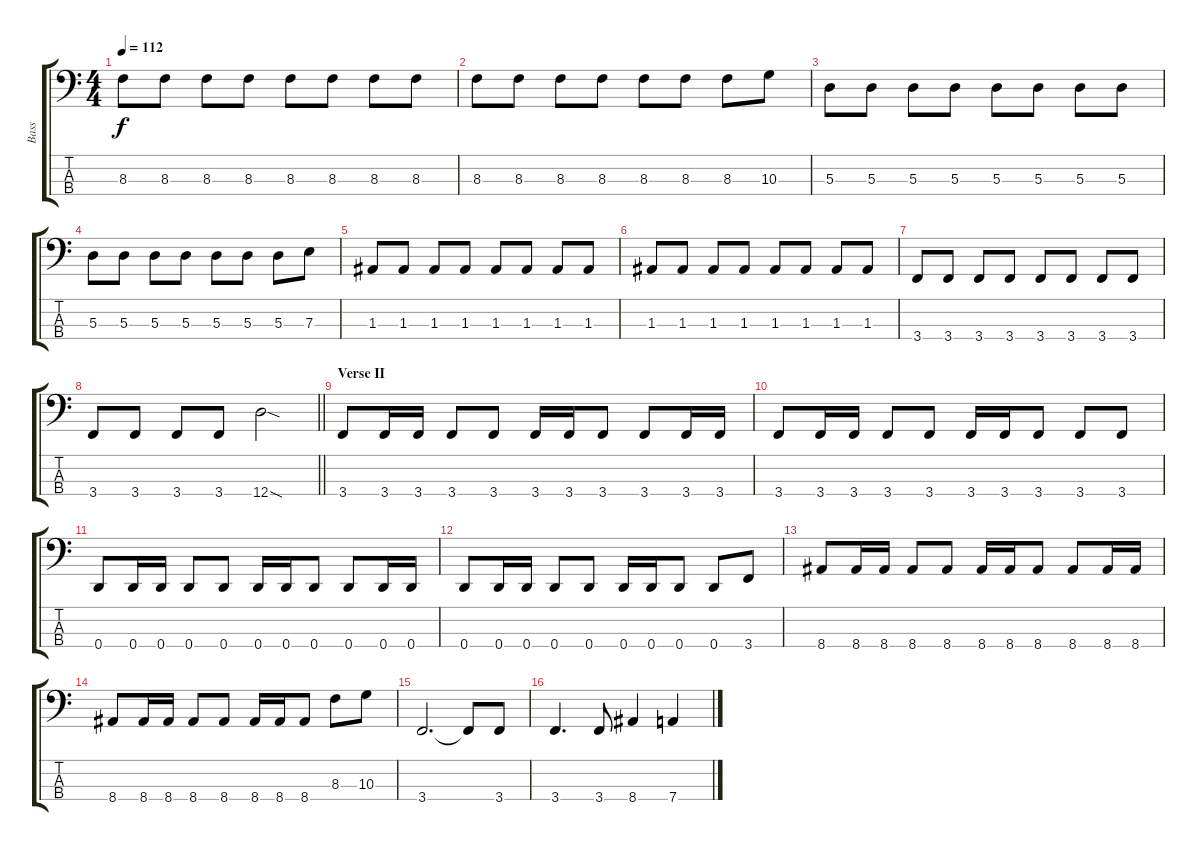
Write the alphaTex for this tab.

\track ("Bass" "Bass") {instrument electricbassfinger}
\staff {score tabs}
\tuning (G2 D2 A1 D1) {hide}
\ts (4 4)
\tempo 112
\clef f4
\ks c
8.3.8{dy f} 8.3.8 8.3.8 8.3.8 8.3.8 8.3.8 8.3.8 8.3.8 |
8.3.8 8.3.8 8.3.8 8.3.8 8.3.8 8.3.8 8.3.8 10.3.8 |
5.3.8 5.3.8 5.3.8 5.3.8 5.3.8 5.3.8 5.3.8 5.3.8 |
5.3.8 5.3.8 5.3.8 5.3.8 5.3.8 5.3.8 5.3.8 7.3.8 |
1.3.8 1.3.8 1.3.8 1.3.8 1.3.8 1.3.8 1.3.8 1.3.8 |
1.3.8 1.3.8 1.3.8 1.3.8 1.3.8 1.3.8 1.3.8 1.3.8 |
3.4.8 3.4.8 3.4.8 3.4.8 3.4.8 3.4.8 3.4.8 3.4.8 |
\barLineRight lightlight
3.4.8 3.4.8 3.4.8 3.4.8 12.4{sod}.2 |
\section ("" "Verse II")
3.4.8 3.4.16 3.4.16 3.4.8 3.4.8 3.4.16 3.4.16 3.4.8 3.4.8 3.4.16 3.4.16 |
3.4.8 3.4.16 3.4.16 3.4.8 3.4.8 3.4.16 3.4.16 3.4.8 3.4.8 3.4.8 |
0.4.8 0.4.16 0.4.16 0.4.8 0.4.8 0.4.16 0.4.16 0.4.8 0.4.8 0.4.16 0.4.16 |
0.4.8 0.4.16 0.4.16 0.4.8 0.4.8 0.4.16 0.4.16 0.4.8 0.4.8 3.4.8 |
8.4.8 8.4.16 8.4.16 8.4.8 8.4.8 8.4.16 8.4.16 8.4.8 8.4.8 8.4.16 8.4.16 |
8.4.8 8.4.16 8.4.16 8.4.8 8.4.8 8.4.16 8.4.16 8.4.8 8.3.8 10.3.8 |
3.4.2{d} 3.4{t}.8 3.4.8 |
3.4.4{d} 3.4.8 8.4.4 7.4.4
